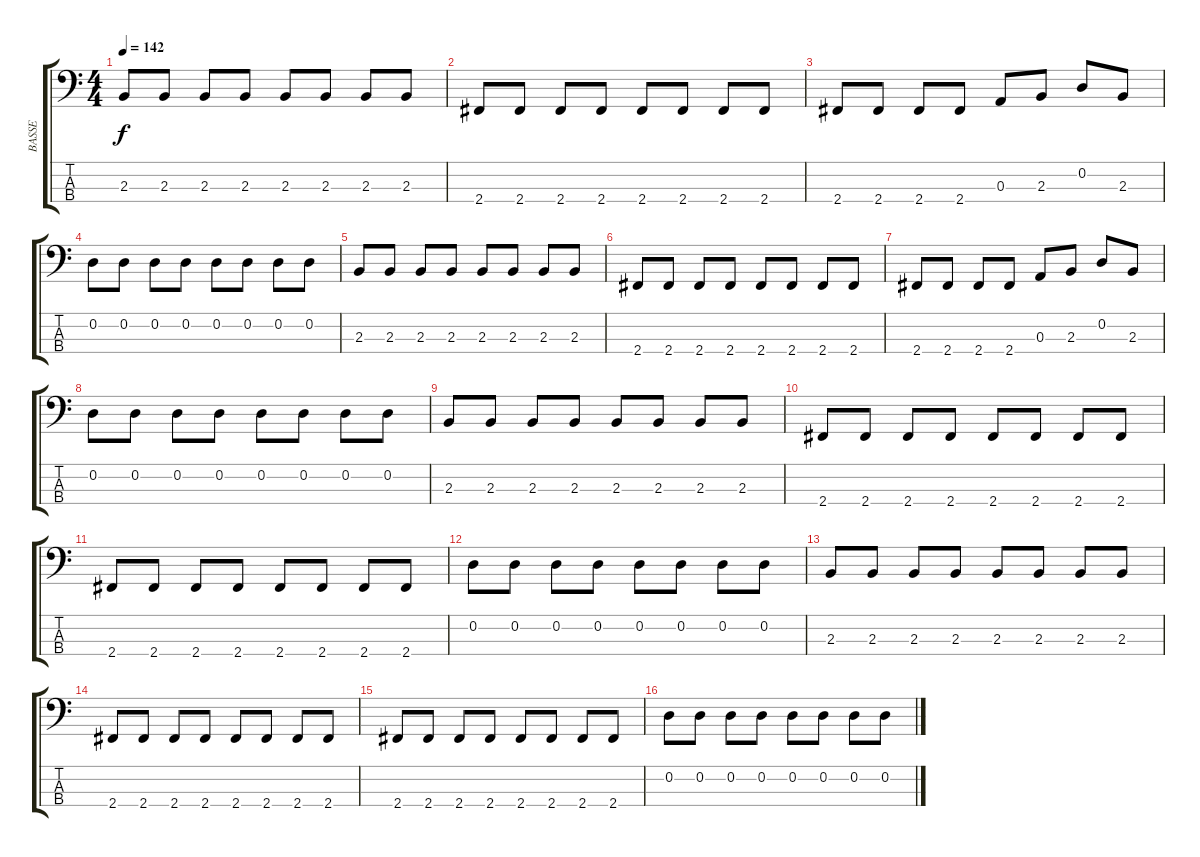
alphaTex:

\track ("BASSE" "BASSE") {instrument slapbass2}
\staff {score tabs}
\tuning (G2 D2 A1 E1) {hide}
\ts (4 4)
\tempo 142
\clef f4
\ks c
2.3.8{dy f} 2.3.8 2.3.8 2.3.8 2.3.8 2.3.8 2.3.8 2.3.8 |
2.4.8 2.4.8 2.4.8 2.4.8 2.4.8 2.4.8 2.4.8 2.4.8 |
2.4.8 2.4.8 2.4.8 2.4.8 0.3.8 2.3.8 0.2.8 2.3.8 |
0.2.8 0.2.8 0.2.8 0.2.8 0.2.8 0.2.8 0.2.8 0.2.8 |
2.3.8 2.3.8 2.3.8 2.3.8 2.3.8 2.3.8 2.3.8 2.3.8 |
2.4.8 2.4.8 2.4.8 2.4.8 2.4.8 2.4.8 2.4.8 2.4.8 |
2.4.8 2.4.8 2.4.8 2.4.8 0.3.8 2.3.8 0.2.8 2.3.8 |
0.2.8 0.2.8 0.2.8 0.2.8 0.2.8 0.2.8 0.2.8 0.2.8 |
2.3.8 2.3.8 2.3.8 2.3.8 2.3.8 2.3.8 2.3.8 2.3.8 |
2.4.8 2.4.8 2.4.8 2.4.8 2.4.8 2.4.8 2.4.8 2.4.8 |
2.4.8 2.4.8 2.4.8 2.4.8 2.4.8 2.4.8 2.4.8 2.4.8 |
0.2.8 0.2.8 0.2.8 0.2.8 0.2.8 0.2.8 0.2.8 0.2.8 |
2.3.8 2.3.8 2.3.8 2.3.8 2.3.8 2.3.8 2.3.8 2.3.8 |
2.4.8 2.4.8 2.4.8 2.4.8 2.4.8 2.4.8 2.4.8 2.4.8 |
2.4.8 2.4.8 2.4.8 2.4.8 2.4.8 2.4.8 2.4.8 2.4.8 |
0.2.8 0.2.8 0.2.8 0.2.8 0.2.8 0.2.8 0.2.8 0.2.8
